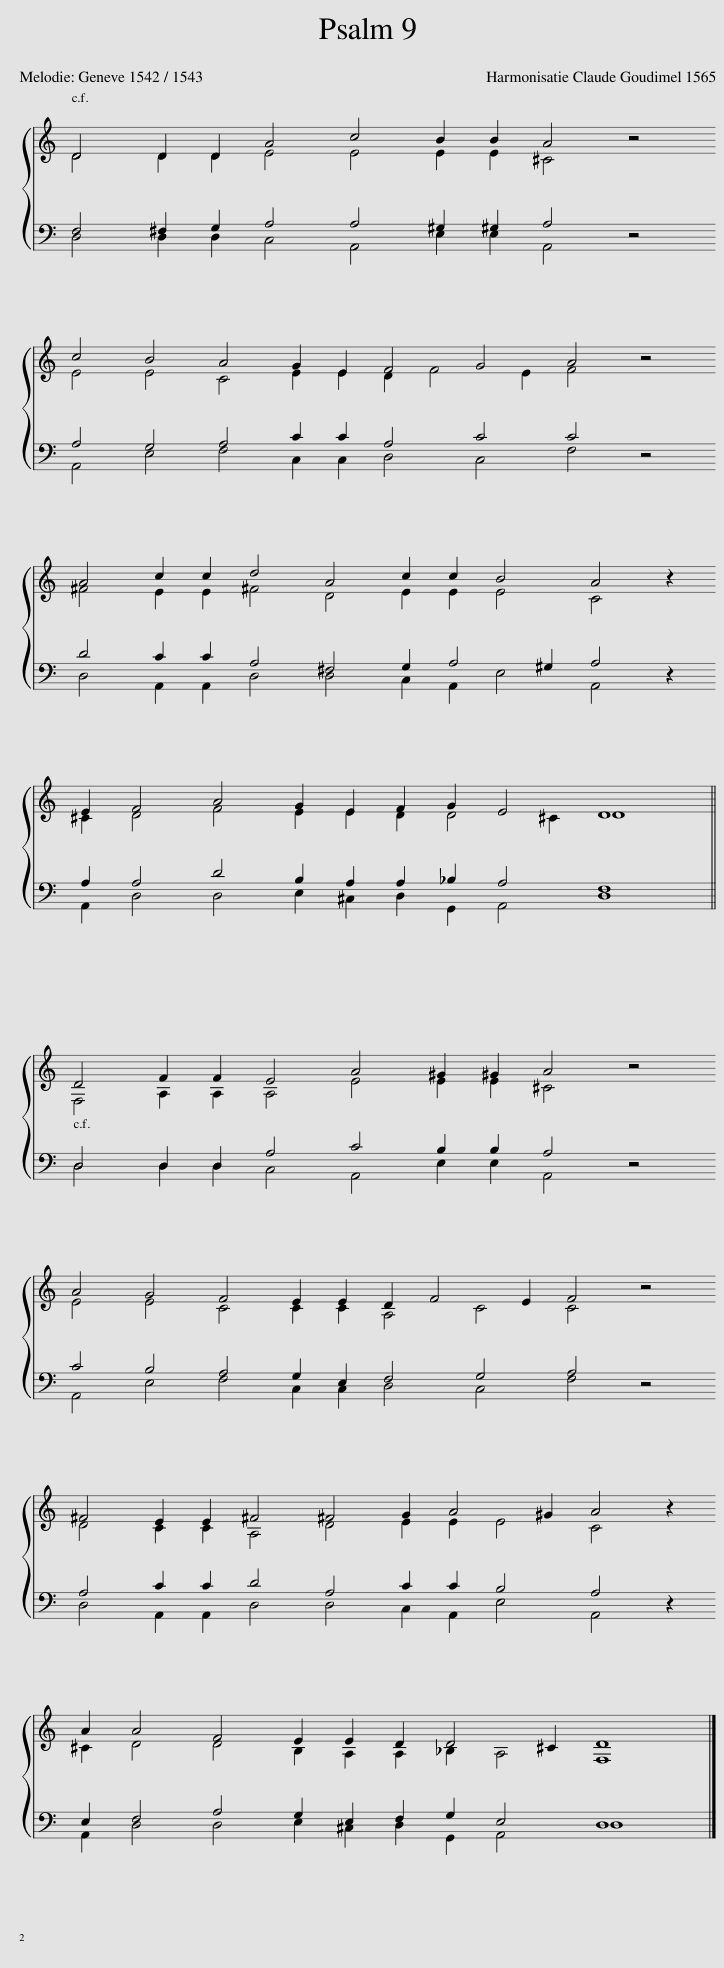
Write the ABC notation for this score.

X:1
%%score { ( 1 2 ) | ( 3 4 ) }
L:1/8
M:16/4
I:linebreak $
K:C
V:1 treble
V:2 treble
V:3 bass
V:4 bass
V:1
 D4 D2 D2 A4 c4 B2 B2 A4 z4 |$ c4 B4 A4 G2 E2 F4 G4 A4 z4 |$ A4 c2 c2 d4 A4 c2 c2 B4 A4 z2 |$ E2 F4 A4 G2 E2 F2 G2 E4 D8 ||$ D4 F2 F2 E4 A4 ^G2 ^G2 A4 z4 |$ %5
 A4 G4 F4 E2 E2 D2 F4 E2 F4 z4 |$ ^F4 E2 E2 ^F4 ^F4 G2 A4 ^G2 A4 z2 |$ A2 A4 F4 E2 E2 D2 D4 ^C2 D8 |] %8
V:2
 D4 D2 D2 E4 E4 E2 E2 ^C4 x4 |$ E4 E4 C4 E2 E2 D2 F4 E2 F4 x4 |$ ^F4 E2 E2 ^F4 D4 E2 E2 E4 C4 x2 |$ ^C2 D4 F4 E2 E2 D2 D4 ^C2 D8 ||$ F,4 A,2 A,2 A,4 E4 E2 E2 ^C4 x4 |$ %5
 E4 E4 C4 C2 C2 A,4 C4 C4 x4 |$ D4 C2 C2 A,4 D4 E2 E2 E4 C4 x2 |$ ^C2 D4 D4 B,2 A,2 A,2 _B,2 A,4 F,8 |] %8
V:3
 F,4 ^F,2 G,2 A,4 A,4 ^G,2 ^G,2 A,4 z4 |$ A,4 G,4 A,4 C2 C2 A,4 C4 C4 z4 |$ D4 C2 C2 A,4 ^F,4 G,2 A,4 ^G,2 A,4 z2 |$ A,2 A,4 D4 B,2 A,2 A,2 _B,2 A,4 F,8 ||$ D,4 D,2 D,2 A,4 C4 B,2 B,2 A,4 z4 |$ %5
 C4 B,4 A,4 G,2 E,2 F,4 G,4 A,4 z4 |$ A,4 C2 C2 D4 A,4 C2 C2 B,4 A,4 z2 |$ E,2 F,4 A,4 G,2 E,2 F,2 G,2 E,4 D,8 |] %8
V:4
 D,4 D,2 D,2 C,4 A,,4 E,2 E,2 A,,4 x4 |$ A,,4 E,4 F,4 C,2 C,2 D,4 C,4 F,4 x4 |$ D,4 A,,2 A,,2 D,4 D,4 C,2 A,,2 E,4 A,,4 x2 |$ A,,2 D,4 D,4 E,2 ^C,2 D,2 G,,2 A,,4 D,8 ||$ D,4 D,2 D,2 C,4 A,,4 E,2 E,2 A,,4 x4 |$ %5
 A,,4 E,4 F,4 C,2 C,2 D,4 C,4 F,4 x4 |$ D,4 A,,2 A,,2 D,4 D,4 C,2 A,,2 E,4 A,,4 x2 |$ A,,2 D,4 D,4 E,2 ^C,2 D,2 G,,2 A,,4 D,8 |] %8
